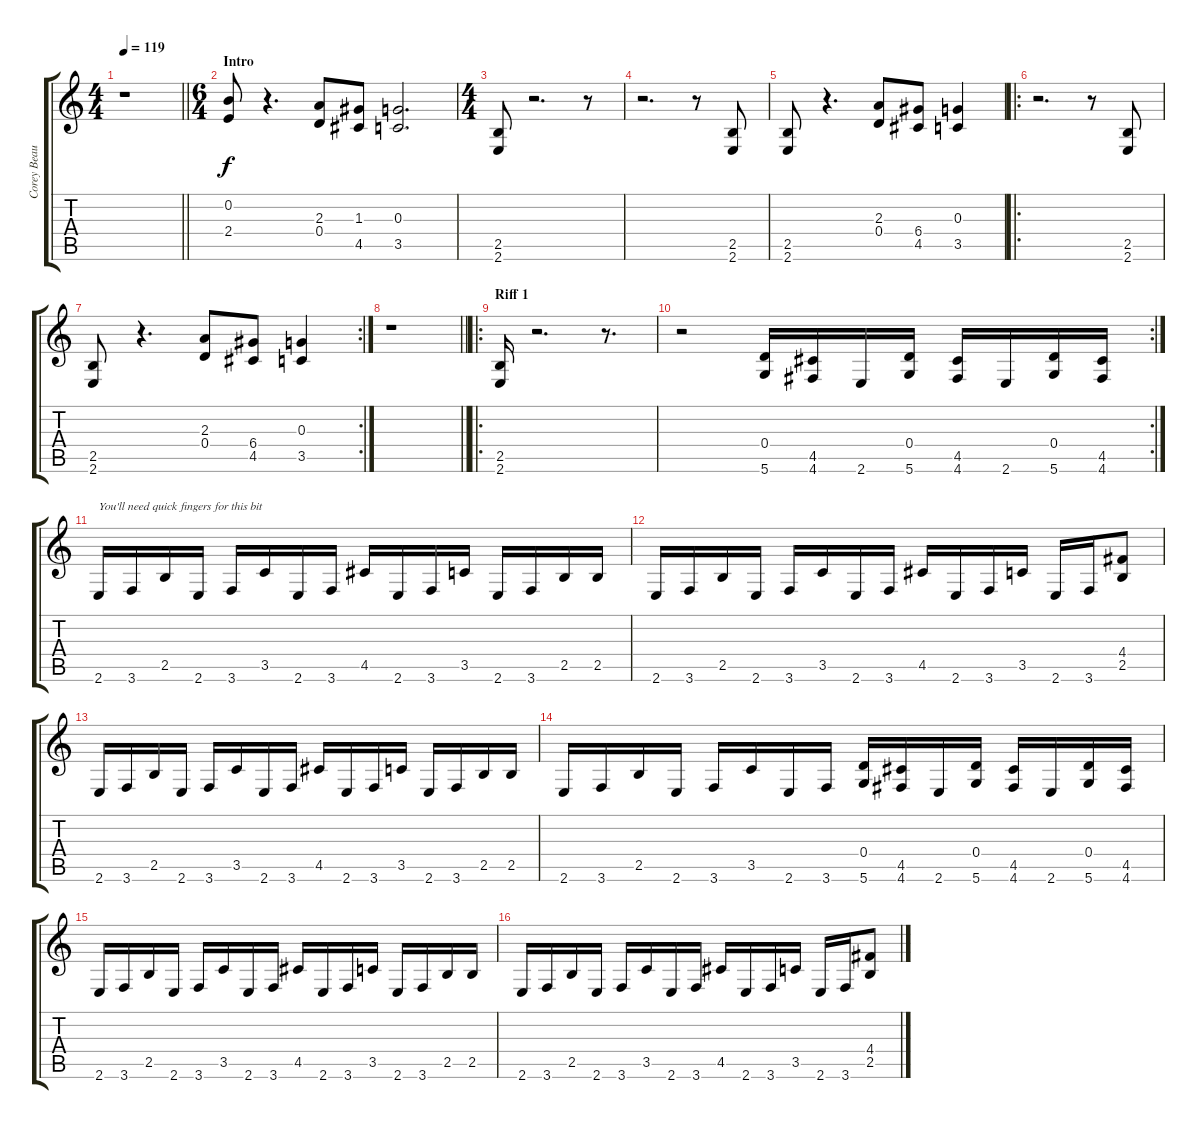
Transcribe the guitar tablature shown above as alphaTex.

\track ("Corey Beaulieu (lead guitar)" "Corey Beau") {instrument distortionguitar}
\staff {score tabs}
\tuning (E4 B3 G3 D3 A2 D2) {hide}
\ts (4 4)
\tempo 119
\clef g2
\barLineRight lightlight
\ks c
r.1{dy f instrument distortionguitar} |
\ts (6 4)
\section ("" "Intro")
(0.2 2.4).8 r.4{d} (2.3 0.4).8 (1.3 4.5).8 (0.3 3.5).2{d} |
\ts (4 4)
(2.5 2.6).8 r.2{d} r.8 |
r.2{d} r.8 (2.5 2.6).8 |
(2.5 2.6).8 r.4{d} (2.3 0.4).8 (6.4 4.5).8 (0.3 3.5).4 |
\ro
r.2{d} r.8 (2.5 2.6).8 |
\rc 2
(2.5 2.6).8 r.4{d} (2.3 0.4).8 (6.4 4.5).8 (0.3 3.5).4 |
\barLineRight lightlight
r.1 |
\ro
\section ("" "Riff 1")
(2.5 2.6).16 r.2{d} r.8{d} |
\rc 2
r.2 (0.4 5.6).16 (4.5 4.6).16 2.6.16 (0.4 5.6).16 (4.5 4.6).16 2.6.16 (0.4 5.6).16 (4.5 4.6).16 |
2.6.16{txt "You'll need quick fingers for this bit"} 3.6.16 2.5.16 2.6.16 3.6.16 3.5.16 2.6.16 3.6.16 4.5.16 2.6.16 3.6.16 3.5.16 2.6.16 3.6.16 2.5.16 2.5.16 |
2.6.16 3.6.16 2.5.16 2.6.16 3.6.16 3.5.16 2.6.16 3.6.16 4.5.16 2.6.16 3.6.16 3.5.16 2.6.16 3.6.16 (4.4 2.5).8 |
2.6.16 3.6.16 2.5.16 2.6.16 3.6.16 3.5.16 2.6.16 3.6.16 4.5.16 2.6.16 3.6.16 3.5.16 2.6.16 3.6.16 2.5.16 2.5.16 |
2.6.16 3.6.16 2.5.16 2.6.16 3.6.16 3.5.16 2.6.16 3.6.16 (0.4 5.6).16 (4.5 4.6).16 2.6.16 (0.4 5.6).16 (4.5 4.6).16 2.6.16 (0.4 5.6).16 (4.5 4.6).16 |
2.6.16 3.6.16 2.5.16 2.6.16 3.6.16 3.5.16 2.6.16 3.6.16 4.5.16 2.6.16 3.6.16 3.5.16 2.6.16 3.6.16 2.5.16 2.5.16 |
2.6.16 3.6.16 2.5.16 2.6.16 3.6.16 3.5.16 2.6.16 3.6.16 4.5.16 2.6.16 3.6.16 3.5.16 2.6.16 3.6.16 (4.4 2.5).8
